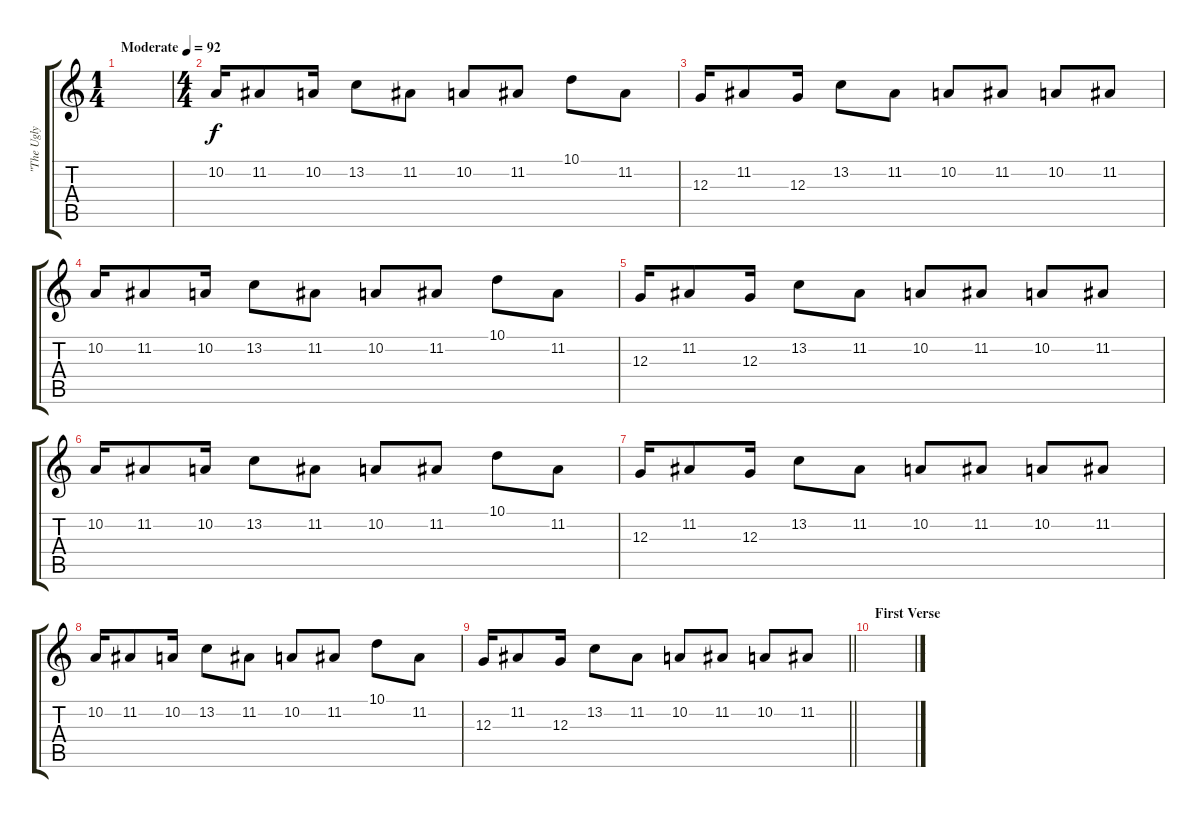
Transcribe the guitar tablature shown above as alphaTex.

\track ("\"The Ugly Organ\"" "\"The Ugly ") {instrument drawbarorgan}
\staff {score tabs}
\tuning (E4 B3 G3 D3 A2 E2) {hide}
\ts (1 4)
\tempo (92 "Moderate")
\clef g2
\ks c
|
\ts (4 4)
10.2.16 11.2.8 10.2.16 13.2.8 11.2.8 10.2.8 11.2.8 10.1.8 11.2.8 |
12.3.16 11.2.8 12.3.16 13.2.8 11.2.8 10.2.8 11.2.8 10.2.8 11.2.8 |
10.2.16 11.2.8 10.2.16 13.2.8 11.2.8 10.2.8 11.2.8 10.1.8 11.2.8 |
12.3.16 11.2.8 12.3.16 13.2.8 11.2.8 10.2.8 11.2.8 10.2.8 11.2.8 |
10.2.16 11.2.8 10.2.16 13.2.8 11.2.8 10.2.8 11.2.8 10.1.8 11.2.8 |
12.3.16 11.2.8 12.3.16 13.2.8 11.2.8 10.2.8 11.2.8 10.2.8 11.2.8 |
10.2.16 11.2.8 10.2.16 13.2.8 11.2.8 10.2.8 11.2.8 10.1.8 11.2.8 |
\barLineRight lightlight
12.3.16 11.2.8 12.3.16 13.2.8 11.2.8 10.2.8 11.2.8 10.2.8 11.2.8 |
\section ("" "First Verse")
